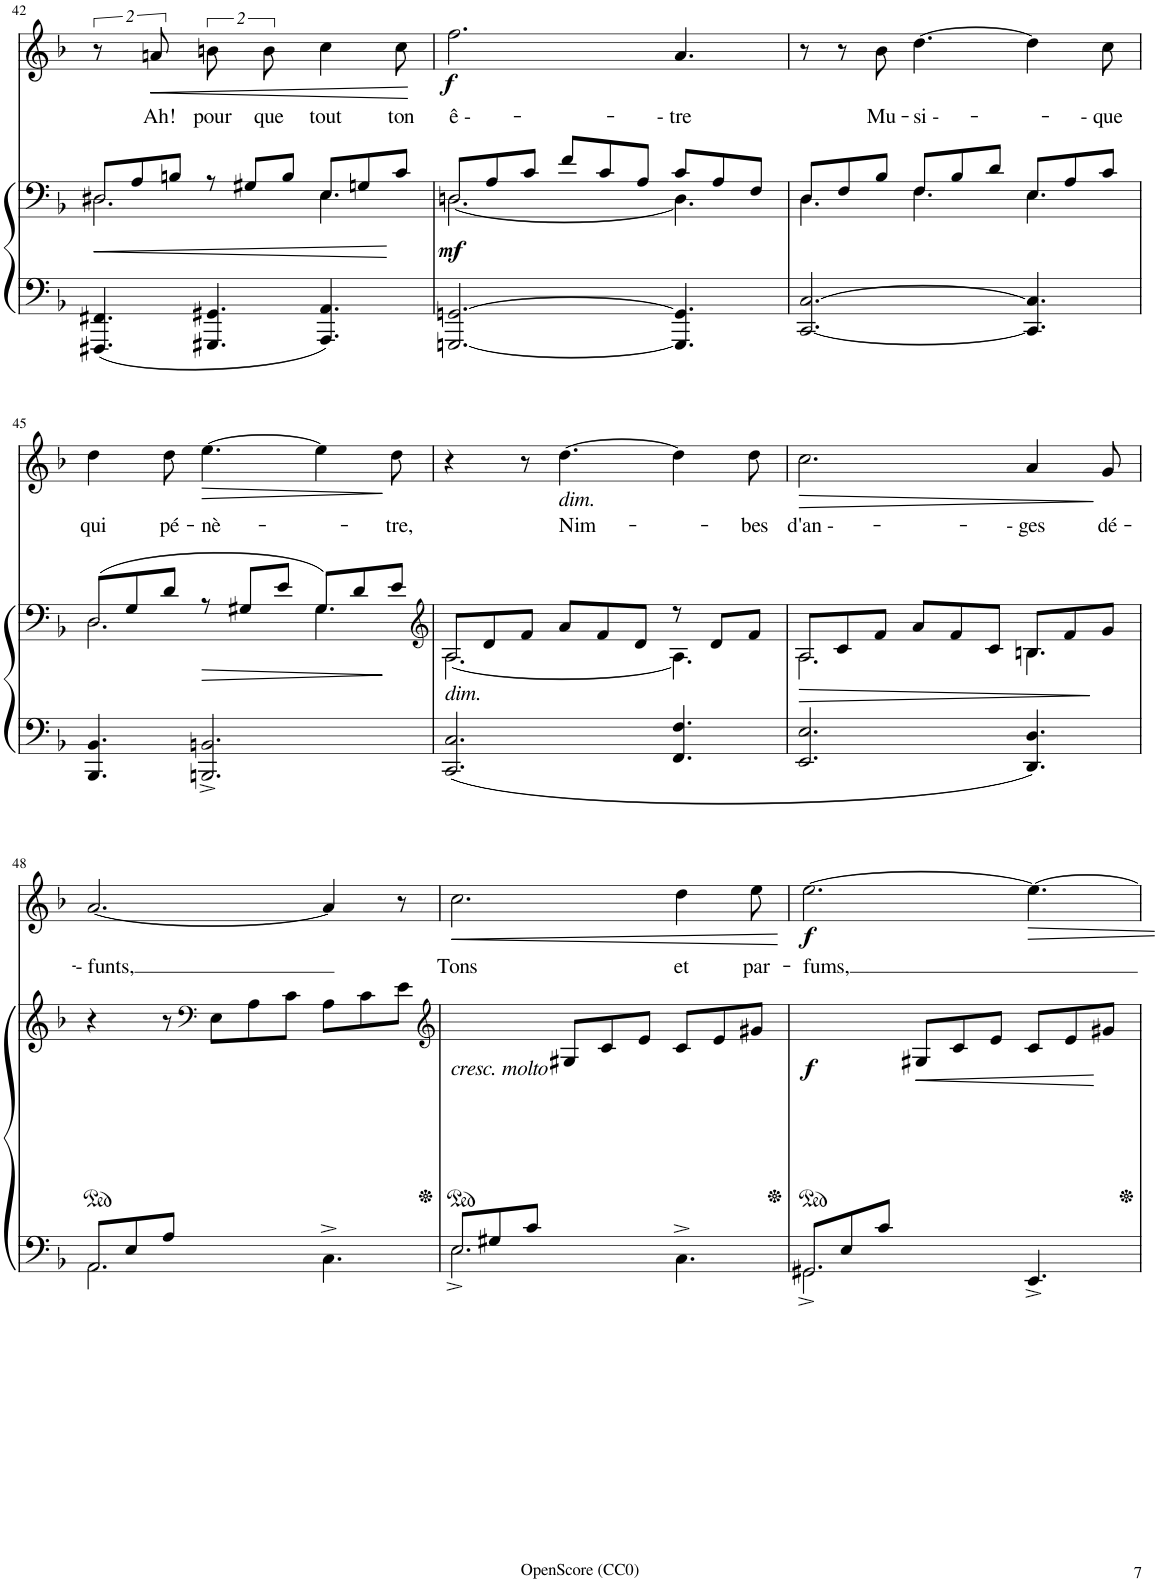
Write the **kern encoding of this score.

**kern	**kern	**dynam	**kern	**text	**dynam
*part2	*part2	*part2	*part1	*part1	*part1
*staff3	*staff2	*staff2/3	*staff1	*staff1	*staff1
*I"Piano	*	*	*I"Voice	*	*
*I'Pno	*	*	*	*	*
!!LO:PB:g=z
*clefF4	*clefF4	*	*clefG2	*	*
*k[b-]	*k[b-]	*	*k[b-]	*	*
*M9/8	*M9/8	*	*M9/8	*	*
=42	=42	=42	=42	=42	=42
!	!	!LO:HP:b	!	!	!
*	*^	*	*	*	*
4.FFF#X/ 4.FF#X/	8D#X/L	2.D#\	<	16%3r	.	.
.	8A/	.	.	.	.	.
!	!	!	!	!	!LO:LY:b	!LO:HP:b
.	.	.	.	16%3an/	Ah!	<
.	8Bn/J	.	.	.	.	.
!	!	!	!	!	!LO:LY:b	!
4.GGG#X/ 4.GG#X/	8r	.	.	16%3bn\L	pour	.
.	8G#X/L	.	.	.	.	.
!	!	!	!	!	!LO:LY:b	!
.	.	.	.	16%3b\J	que	.
.	8B/J	.	.	.	.	.
!	!	!	!	!	!LO:LY:b	!
4.AAA/ 4.AA/	8E/L	4.E\	.	4cc\	tout	.
.	8Gn/	.	.	.	.	.
!	!	!	!	!	!LO:LY:b	!
.	8c/J	.	[	8cc\	ton	[
=43	=43	=43	=43	=43	=43	=43
!	!	!	!LO:DY:b	!	!LO:LY:b	!LO:DY:b
[2.GGGn/ [2.GGn/	8D/L	[2.Dn\	mf	2.ff\	ê --	f
.	8A/	.	.	.	.	.
.	8c/J	.	.	.	.	.
.	8f/L	.	.	.	.	.
.	8c/	.	.	.	.	.
.	8A/J	.	.	.	.	.
!	!	!	!	!	!LO:LY:b	!
4.GGG/] 4.GG/]	8c/L	4.D\]	.	4.a/	-- tre	.
.	8A/	.	.	.	.	.
.	8F/J	.	.	.	.	.
=44	=44	=44	=44	=44	=44	=44
[2.CC/ [2.C/	8D/L	4.D\	.	8r	.	.
.	8F/	.	.	8r	.	.
!	!	!	!	!	!LO:LY:b	!
.	8B-/J	.	.	8b-\	Mu-	.
!	!	!	!	!	!LO:LY:b	!
.	8F/L	4.F\	.	[4.dd\	-si --	.
.	8B-/	.	.	.	.	.
.	8d/J	.	.	.	.	.
4.CC/] 4.C/]	8E/L	4.E\	.	4dd\]	.	.
.	8A/	.	.	.	.	.
!	!	!	!	!	!LO:LY:b	!
.	8c/J	.	.	8cc\	-- que	.
!!LO:LB:g=z
=45	=45	=45	=45	=45	=45	=45
!	!	!	!	!	!LO:LY:b	!
4.BBB-/ 4.BB-/	(8D/L	2.D\	.	4dd\	qui	.
.	8G/	.	.	.	.	.
!	!	!	!	!	!LO:LY:b	!
.	8d/J	.	.	8dd\	pé-	.
!	!	!	!LO:HP:b	!	!LO:LY:b	!LO:HP:b
2.BBBn/^ 2.BBn/^	8r	.	>	[4.ee\	-nè-	>
.	8G#X/L	.	.	.	.	.
.	8e/J	.	.	.	.	.
.	8G#/L)	4.G#\	.	4ee\]	.	.
.	8d/	.	.	.	.	.
!	!	!	!	!	!LO:LY:b	!
.	8e/J	.	]	8dd\	-tre,	]
=46	=46	=46	=46	=46	=46	=46
*	*clefG2	*	*	*	*	*
!	!LO:TX:b:i:t=dim.	!	!	!	!	!
2.CC/ 2.C/	8A/L	[2.A\	.	4r	.	.
.	8d/	.	.	.	.	.
.	8f/J	.	.	8r	.	.
!	!	!	!	!LO:TX:b:i:t=dim.	!	!
!	!	!	!	!	!LO:LY:b	!
.	8a/L	.	.	[4.dd\	Nim-	.
.	8f/	.	.	.	.	.
.	8d/J	.	.	.	.	.
4.FF/ 4.F/	8r	4.A\]	.	4dd\]	.	.
.	8d/L	.	.	.	.	.
!	!	!	!	!	!LO:LY:b	!
.	8f/J	.	.	8dd\	bes	.
=47	=47	=47	=47	=47	=47	=47
!	!	!	!LO:HP:b	!	!LO:LY:b	!LO:HP:b
2.EE/ 2.E/	8A/L	2.A\	>	2.cc\	d'an --	>
.	8c/	.	.	.	.	.
.	8f/J	.	.	.	.	.
.	8a/L	.	.	.	.	.
.	8f/	.	.	.	.	.
.	8c/J	.	.	.	.	.
!	!	!	!	!	!LO:LY:b	!
4.DD/ 4.D/	8Bn/L	4.B\	.	4a/	-- ges	.
.	8f/	.	.	.	.	.
!	!	!	!	!	!LO:LY:b	!
.	8g/J	.	]	8g/	dé-	]
*	*v	*v	*	*	*	*
!!LO:LB:g=z
=48	=48	=48	=48	=48	=48
*^	*	*	*	*	*
*	*	*ped	*	*	*	*
!	!	!	!	!	!LO:LY:b	!
2.AA\	8AA/L	4r	.	[2.a/	-- funts,	.
.	8E/	.	.	.	.	.
.	8A/J	8r	.	.	.	.
*	*	*clefF4	*	*	*	*
.	2.ryy	8E\L	.	.	.	.
.	.	8A\	.	.	.	.
.	.	8c\J	.	.	.	.
4.C^\	.	8A\L	.	4a/]	.	.
.	.	8c\	.	.	.	.
.	.	8e\J	.	8r	.	.
=49	=49	=49	=49	=49	=49	=49
*	*	*clefG2	*	*	*	*
*	*	*Xped	*	*	*	*
*	*	*ped	*	*	*	*
!	!	!LO:TX:b:i:t=cresc. molto	!	!	!	!
!	!	!	!	!	!LO:LY:b	!LO:HP:b
2.E^\	8E/L	4.ryy	.	2.cc\	Tons	<
.	8G#X/	.	.	.	.	.
.	8c/J	.	.	.	.	.
.	2.ryy	8G#X/L	.	.	.	.
.	.	8c/	.	.	.	.
.	.	8e/J	.	.	.	.
!	!	!	!	!	!LO:LY:b	!
4.C^\	.	8c/L	.	4dd\	et	.
.	.	8e/	.	.	.	.
!	!	!	!	!	!LO:LY:b	!
.	.	8g#X/J	.	8ee\	par-	.
*v	*v	*	*	*	*	*
.	.	.	.	.	[
=50	=50	=50	=50	=50	=50
*^	*	*	*	*	*
*	*	*Xped	*	*	*	*
*	*	*ped	*	*	*	*
!	!	!	!LO:DY:b	!	!LO:LY:b	!LO:DY:b
2.GG#X^\	8GG#/L	4.ryy	f	[2.ee\	-fums,	f
.	8E/	.	.	.	.	.
.	8c/J	.	.	.	.	.
!	!	!	!LO:HP:b	!	!	!
.	2.ryy	8G#X/L	<	.	.	.
.	.	8c/	.	.	.	.
.	.	8e/J	.	.	.	.
4.EE^</	.	8c/L	.	4.ee\_	.	.
.	.	8e/	.	.	.	.
.	.	8g#X/J	[	.	.	.
*v	*v	*	*	*	*	*
*	*Xped	*	*	*	*
=	=	=	=	=	=
*-	*-	*-	*-	*-	*-
